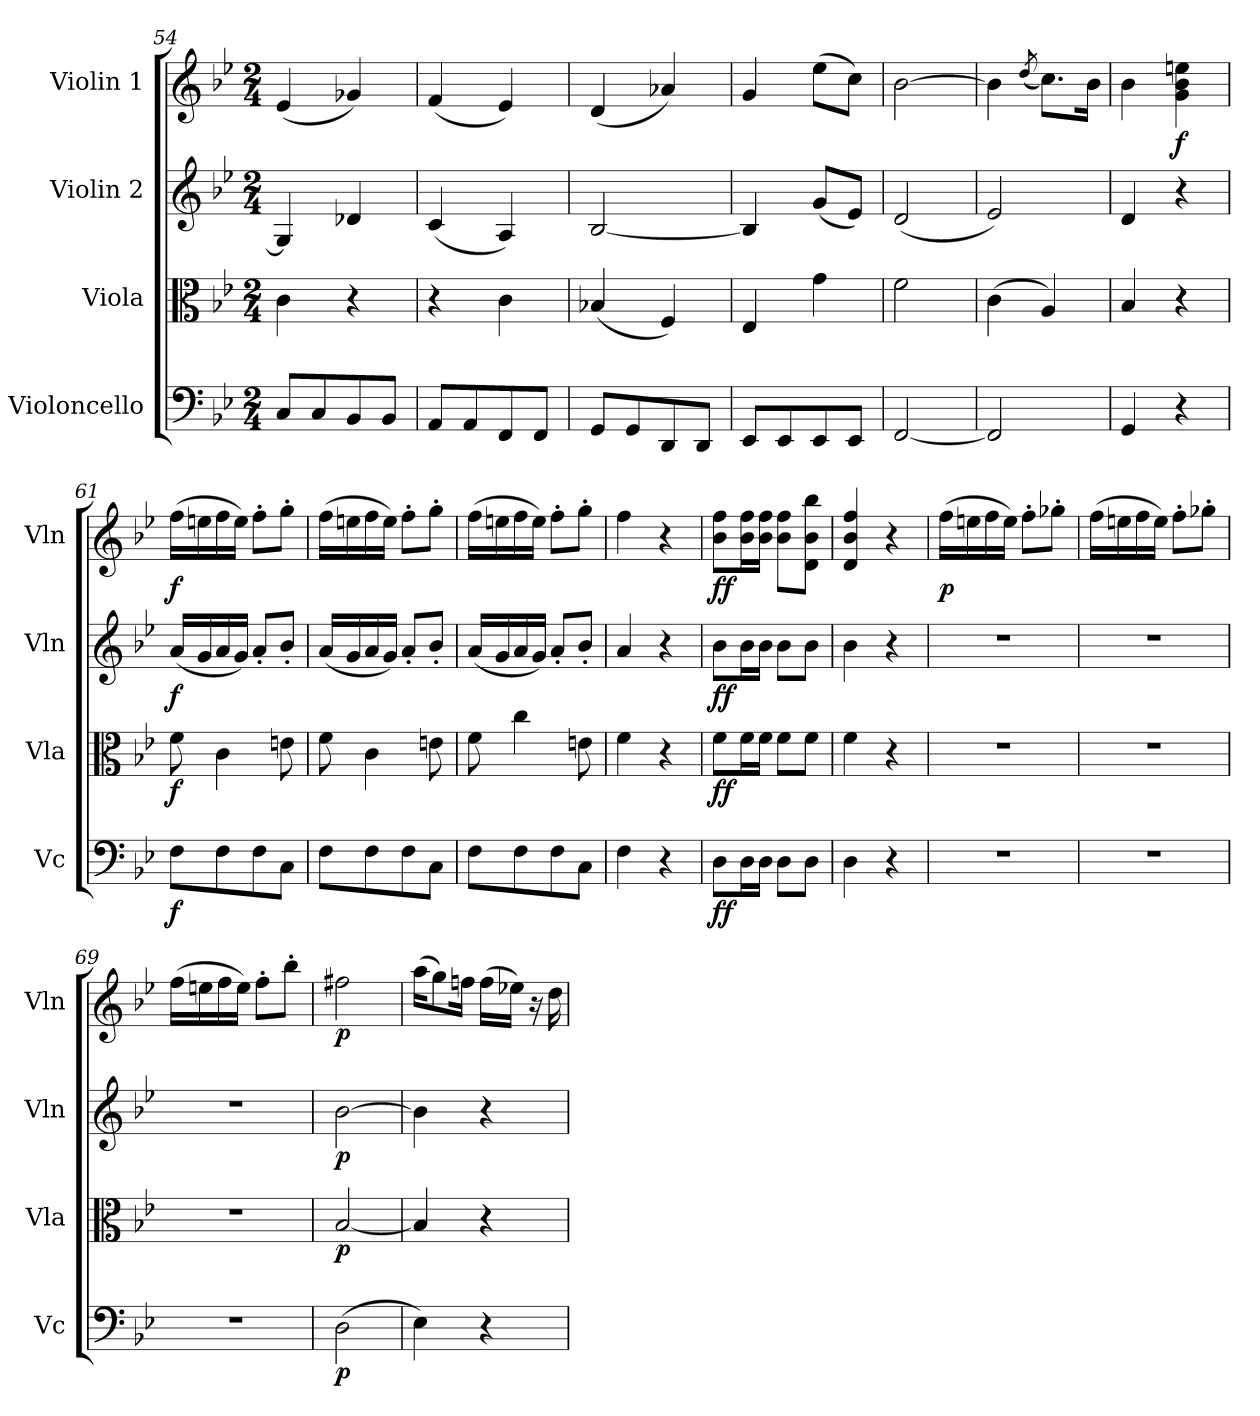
**kern	**dynam	**kern	**dynam	**kern	**dynam	**kern	**dynam
*part4	*part4	*part3	*part3	*part2	*part2	*part1	*part1
*staff4	*staff4	*staff3	*staff3	*staff2	*staff2	*staff1	*staff1
*I"Violoncello	*	*I"Viola	*	*I"Violin 2	*	*I"Violin 1	*
*I'Vc	*	*I'Vla	*	*I'Vln	*	*I'Vln	*
!!LO:LB:g=z
*clefF4	*	*clefC3	*	*clefG2	*	*clefG2	*
*k[b-e-]	*	*k[b-e-]	*	*k[b-e-]	*	*k[b-e-]	*
*M2/4	*	*M2/4	*	*M2/4	*	*M2/4	*
=54	=54	=54	=54	=54	=54	=54	=54
8C/L	.	4c\	.	4G/]	.	(4e-/	.
8C/	.	.	.	.	.	.	.
8BB-/	.	4r	.	4d-X/	.	4g-X/)	.
8BB-/J	.	.	.	.	.	.	.
=55	=55	=55	=55	=55	=55	=55	=55
8AA/L	.	4r	.	(4c/	.	(4f/	.
8AA/	.	.	.	.	.	.	.
8FF/	.	4c\	.	4A/)	.	4e-/)	.
8FF/J	.	.	.	.	.	.	.
=56	=56	=56	=56	=56	=56	=56	=56
8GG/L	.	(4B-X/	.	[2B-/	.	(4d/	.
8GG/	.	.	.	.	.	.	.
8DD/	.	4F/)	.	.	.	4a-X/)	.
8DD/J	.	.	.	.	.	.	.
=57	=57	=57	=57	=57	=57	=57	=57
8EE-/L	.	4E-/	.	4B-/]	.	4g/	.
8EE-/	.	.	.	.	.	.	.
8EE-/	.	4g\	.	(8g/L	.	(8ee-\L	.
8EE-/J	.	.	.	8e-/J)	.	8cc\J)	.
=58	=58	=58	=58	=58	=58	=58	=58
[2FF/	.	2f\	.	(2d/	.	[2b-\	.
=59	=59	=59	=59	=59	=59	=59	=59
2FF/]	.	(4c\	.	2e-/)	.	4b-\]	.
.	.	.	.	.	.	(8qdd/	.
.	.	4A/)	.	.	.	8.cc\L)	.
.	.	.	.	.	.	16b-\Jk	.
=60	=60	=60	=60	=60	=60	=60	=60
4GG/	.	4B-/	.	4d/	.	4b-\	.
!	!	!	!	!	!	!	!LO:DY:b
4r	.	4r	.	4r	.	4g\ 4b-\ 4een\	f
!!LO:LB:g=z
=61	=61	=61	=61	=61	=61	=61	=61
!	!LO:DY:b	!	!LO:DY:b	!	!LO:DY:b	!	!LO:DY:b
8F\L	f	8f\	f	(16a/LL	f	(16ff\LL	f
.	.	.	.	16g/	.	16een\	.
8F\	.	4c\	.	16a/	.	16ff\	.
.	.	.	.	16g/JJ)	.	16ee\JJ)	.
8F\	.	.	.	8a'/L	.	8ff'\L	.
8C\J	.	8en\	.	8b-'/J	.	8gg'\J	.
=62	=62	=62	=62	=62	=62	=62	=62
8F\L	.	8f\	.	(16a/LL	.	(16ff\LL	.
.	.	.	.	16g/	.	16een\	.
8F\	.	4c\	.	16a/	.	16ff\	.
.	.	.	.	16g/JJ)	.	16ee\JJ)	.
8F\	.	.	.	8a'/L	.	8ff'\L	.
8C\J	.	8en\	.	8b-'/J	.	8gg'\J	.
=63	=63	=63	=63	=63	=63	=63	=63
8F\L	.	8f\	.	(16a/LL	.	(16ff\LL	.
.	.	.	.	16g/	.	16een\	.
8F\	.	4cc\	.	16a/	.	16ff\	.
.	.	.	.	16g/JJ)	.	16ee\JJ)	.
8F\	.	.	.	8a'/L	.	8ff'\L	.
8C\J	.	8en\	.	8b-'/J	.	8gg'\J	.
=64	=64	=64	=64	=64	=64	=64	=64
4F\	.	4f\	.	4a/	.	4ff\	.
4r	.	4r	.	4r	.	4r	.
=65	=65	=65	=65	=65	=65	=65	=65
!	!LO:DY:b	!	!LO:DY:b	!	!LO:DY:b	!	!LO:DY:b
8D\L	ff	8f\L	ff	8b-\L	ff	8b-\ 8ff\L	ff
16D\L	.	16f\L	.	16b-\L	.	16b-\ 16ff\L	.
16D\JJ	.	16f\JJ	.	16b-\JJ	.	16b-\ 16ff\JJ	.
8D\L	.	8f\L	.	8b-\L	.	8b-\ 8ff\L	.
8D\J	.	8f\J	.	8b-\J	.	8d\ 8b-\ 8bb-\J	.
!!LO:LB:g=z
=66	=66	=66	=66	=66	=66	=66	=66
4D\	.	4f\	.	4b-\	.	4d/ 4b-/ 4ff/	.
4r	.	4r	.	4r	.	4r	.
=67	=67	=67	=67	=67	=67	=67	=67
!	!	!	!	!	!	!	!LO:DY:b
2r	.	2r	.	2r	.	(16ff\LL	p
.	.	.	.	.	.	16een\	.
.	.	.	.	.	.	16ff\	.
.	.	.	.	.	.	16ee\JJ)	.
.	.	.	.	.	.	8ff'\L	.
.	.	.	.	.	.	8gg-X'\J	.
=68	=68	=68	=68	=68	=68	=68	=68
2r	.	2r	.	2r	.	(16ff\LL	.
.	.	.	.	.	.	16een\	.
.	.	.	.	.	.	16ff\	.
.	.	.	.	.	.	16ee\JJ)	.
.	.	.	.	.	.	8ff'\L	.
.	.	.	.	.	.	8gg-X'\J	.
=69	=69	=69	=69	=69	=69	=69	=69
2r	.	2r	.	2r	.	(16ff\LL	.
.	.	.	.	.	.	16een\	.
.	.	.	.	.	.	16ff\	.
.	.	.	.	.	.	16ee\JJ)	.
.	.	.	.	.	.	8ff'\L	.
.	.	.	.	.	.	8bb-'\J	.
!!LO:LB:g=z
=70	=70	=70	=70	=70	=70	=70	=70
!	!LO:DY:b	!	!LO:DY:b	!	!LO:DY:b	!	!LO:DY:b
(2D\	p	[2B-/	p	[2b-\	p	2ff#X\	p
=71	=71	=71	=71	=71	=71	=71	=71
4E-\)	.	4B-/]	.	4b-\]	.	(16aa\KL	.
.	.	.	.	.	.	8gg\)	.
.	.	.	.	.	.	16ffn\Jk	.
4r	.	4r	.	4r	.	(16ff\LL	.
.	.	.	.	.	.	16ee-X\JJ)	.
.	.	.	.	.	.	16r	.
.	.	.	.	.	.	16dd\	.
=	=	=	=	=	=	=	=
*-	*-	*-	*-	*-	*-	*-	*-
